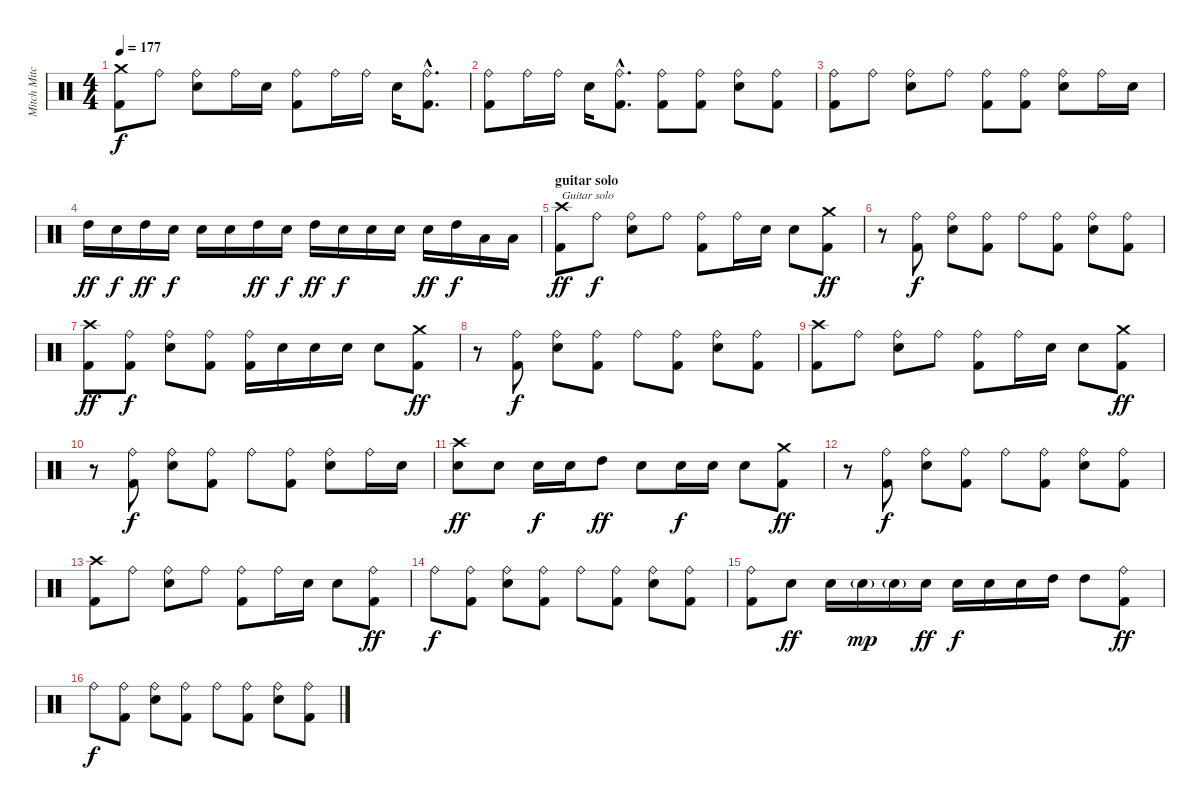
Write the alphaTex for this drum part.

\track ("Mitch Mitchell - Drums" "Mitch Mitc") {instrument percussion}
\staff {score}
\articulation defaults
\ts (4 4)
\tempo 177
\clef neutral
\ks c
("Crash medium (hit)" "Kick (hit) 2").8{dy f} "Ride (bell)".8 ("Ride (bell)" "Electric Snare (hit)").8 "Ride (bell)".16 "Electric Snare (hit)".16 ("Ride (bell)" "Kick (hit) 2").8 "Ride (bell)".16 "Ride (bell)".16 "Electric Snare (hit)".16 ("Ride (bell)"{hac} "Kick (hit) 2"{hac}).8{d} |
("Ride (bell)" "Kick (hit) 2").8 "Ride (bell)".16 "Ride (bell)".16 "Electric Snare (hit)".16 ("Ride (bell)"{hac} "Kick (hit) 2"{hac}).8{d} ("Ride (bell)" "Kick (hit) 2").8 ("Ride (bell)" "Kick (hit) 2").8 ("Ride (bell)" "Electric Snare (hit)").8 ("Ride (bell)" "Kick (hit) 2").8 |
("Ride (bell)" "Kick (hit) 2").8 "Ride (bell)".8 ("Ride (bell)" "Electric Snare (hit)").8 "Ride (bell)".8 ("Ride (bell)" "Kick (hit) 2").8 ("Ride (bell)" "Kick (hit) 2").8 ("Ride (bell)" "Electric Snare (hit)").8 "Ride (bell)".16 "Electric Snare (hit)".16 |
"High Tom (hit)".16{dy ff} "Electric Snare (hit)".16{dy f} "High Tom (hit)".16{dy ff} "Electric Snare (hit)".16{dy f} "Electric Snare (hit)".16 "Electric Snare (hit)".16 "High Tom (hit)".16{dy ff} "Electric Snare (hit)".16{dy f} "High Tom (hit)".16{dy ff} "Electric Snare (hit)".16{dy f} "Electric Snare (hit)".16 "Electric Snare (hit)".16 "Electric Snare (hit)".16{dy ff} "High Tom (hit)".16{dy f} "Low Tom (hit)".16 "Low Tom (hit)".16 |
\section ("" "guitar solo")
("Crash high (hit)" "Kick (hit) 2").8{txt "Guitar solo" dy ff} "Ride (bell)".8{dy f} ("Ride (bell)" "Electric Snare (hit)").8 "Ride (bell)".8 ("Ride (bell)" "Kick (hit) 2").8 "Ride (bell)".16 "Electric Snare (hit)".16 "Electric Snare (hit)".8 ("Crash medium (hit)" "Kick (hit) 2").8{dy ff} |
r.8 ("Ride (bell)" "Kick (hit) 2").8{dy f} ("Ride (bell)" "Electric Snare (hit)").8 ("Ride (bell)" "Kick (hit) 2").8 "Ride (bell)".8 ("Ride (bell)" "Kick (hit) 2").8 ("Ride (bell)" "Electric Snare (hit)").8 ("Ride (bell)" "Kick (hit) 2").8 |
("Crash high (hit)" "Kick (hit) 2").8{dy ff} ("Ride (bell)" "Kick (hit) 2").8{dy f} ("Ride (bell)" "Electric Snare (hit)").8 ("Ride (bell)" "Kick (hit) 2").8 ("Ride (bell)" "Kick (hit) 2").16 "Electric Snare (hit)".16 "Electric Snare (hit)".16 "Electric Snare (hit)".16 "Electric Snare (hit)".8 ("Crash medium (hit)" "Kick (hit) 2").8{dy ff} |
r.8 ("Ride (bell)" "Kick (hit) 2").8{dy f} ("Ride (bell)" "Electric Snare (hit)").8 ("Ride (bell)" "Kick (hit) 2").8 "Ride (bell)".8 ("Ride (bell)" "Kick (hit) 2").8 ("Ride (bell)" "Electric Snare (hit)").8 ("Ride (bell)" "Kick (hit) 2").8 |
("Crash high (hit)" "Kick (hit) 2").8 "Ride (bell)".8 ("Ride (bell)" "Electric Snare (hit)").8 "Ride (bell)".8 ("Ride (bell)" "Kick (hit) 2").8 "Ride (bell)".16 "Electric Snare (hit)".16 "Electric Snare (hit)".8 ("Crash medium (hit)" "Kick (hit) 2").8{dy ff} |
r.8 ("Ride (bell)" "Kick (hit) 2").8{dy f} ("Ride (bell)" "Electric Snare (hit)").8 ("Ride (bell)" "Kick (hit) 2").8 "Ride (bell)".8 ("Ride (bell)" "Kick (hit) 2").8 ("Ride (bell)" "Electric Snare (hit)").8 "Ride (bell)".16 "Electric Snare (hit)".16 |
("Crash high (hit)" "Electric Snare (hit)").8{dy ff} "Electric Snare (hit)".8 "Electric Snare (hit)".16{dy f} "Electric Snare (hit)".16 "High Tom (hit)".8{dy ff} "Electric Snare (hit)".8 "Electric Snare (hit)".16{dy f} "Electric Snare (hit)".16 "Electric Snare (hit)".8 ("Crash medium (hit)" "Kick (hit) 2").8{dy ff} |
r.8 ("Ride (bell)" "Kick (hit) 2").8{dy f} ("Ride (bell)" "Electric Snare (hit)").8 ("Ride (bell)" "Kick (hit) 2").8 "Ride (bell)".8 ("Ride (bell)" "Kick (hit) 2").8 ("Ride (bell)" "Electric Snare (hit)").8 ("Ride (bell)" "Kick (hit) 2").8 |
("Crash high (hit)" "Kick (hit) 2").8 "Ride (bell)".8 ("Ride (bell)" "Electric Snare (hit)").8 "Ride (bell)".8 ("Ride (bell)" "Kick (hit) 2").8 "Ride (bell)".16 "Electric Snare (hit)".16 "Electric Snare (hit)".8 ("Ride (bell)" "Kick (hit) 2").8{dy ff} |
"Ride (bell)".8{dy f} ("Ride (bell)" "Kick (hit) 2").8 ("Ride (bell)" "Electric Snare (hit)").8 ("Ride (bell)" "Kick (hit) 2").8 "Ride (bell)".8 ("Ride (bell)" "Kick (hit) 2").8 ("Ride (bell)" "Electric Snare (hit)").8 ("Ride (bell)" "Kick (hit) 2").8 |
("Ride (bell)" "Kick (hit) 2").8 "Electric Snare (hit)".8{dy ff} "Electric Snare (hit)".16 "Electric Snare (hit)"{g}.16{dy mp} "Electric Snare (hit)"{g}.16 "Electric Snare (hit)".16{dy ff} "Electric Snare (hit)".16{dy f} "Electric Snare (hit)".16 "Electric Snare (hit)".16 "High Tom (hit)".16 "High Tom (hit)".8 ("Ride (bell)" "Kick (hit) 2").8{dy ff} |
"Ride (bell)".8{dy f} ("Ride (bell)" "Kick (hit) 2").8 ("Ride (bell)" "Electric Snare (hit)").8 ("Ride (bell)" "Kick (hit) 2").8 "Ride (bell)".8 ("Ride (bell)" "Kick (hit) 2").8 ("Ride (bell)" "Electric Snare (hit)").8 ("Ride (bell)" "Kick (hit) 2").8
